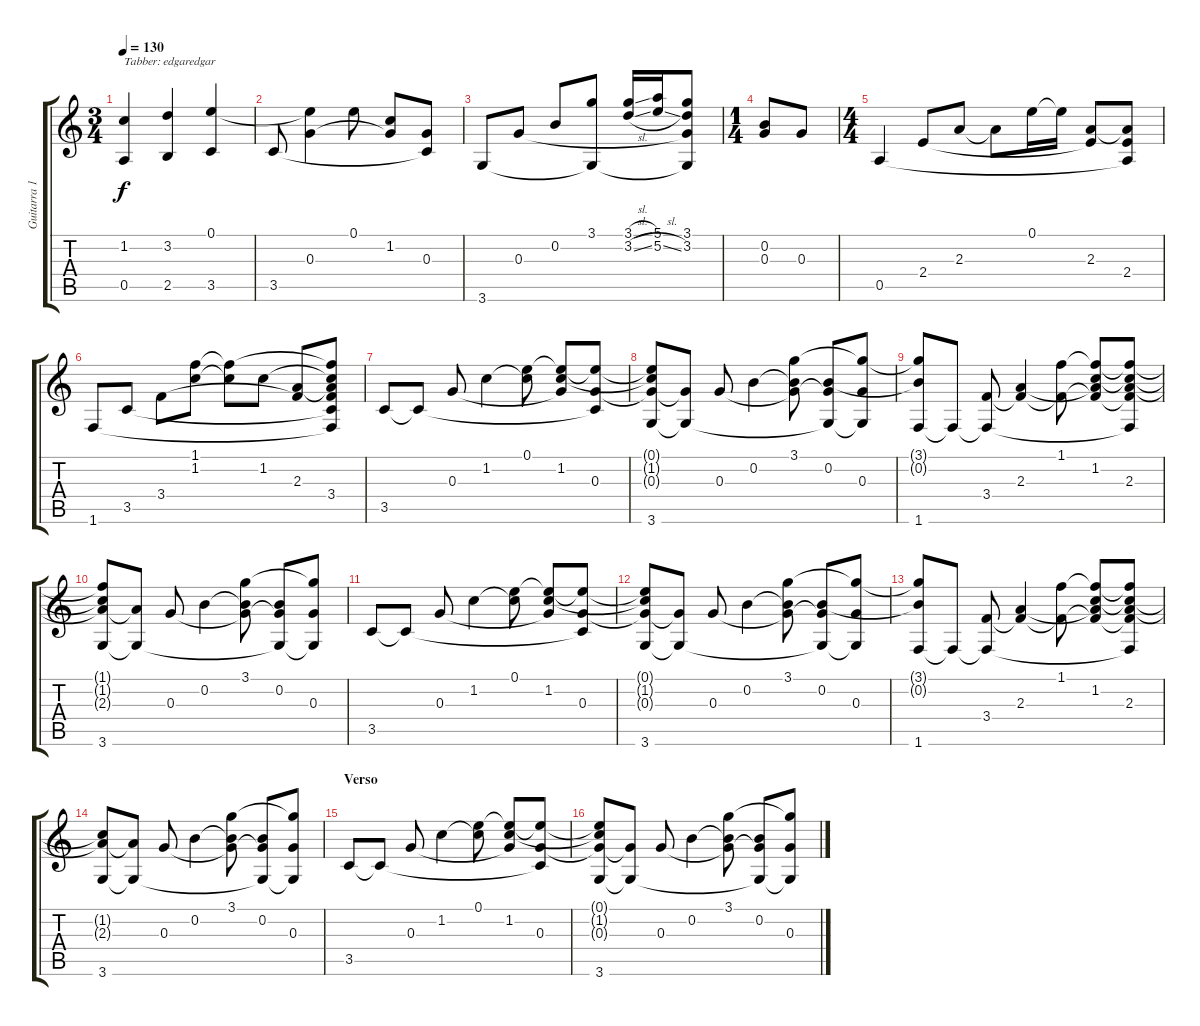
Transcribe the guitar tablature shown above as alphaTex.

\track ("Guitarra 1" "Guitarra 1") {instrument acousticguitarsteel}
\staff {score tabs}
\tuning (E4 B3 G3 D3 A2 E2) {hide}
\ts (3 4)
\tempo 130
\clef g2
\ks c
(1.2 0.5).4{txt "Tabber: edgaredgar" dy f instrument acousticguitarsteel} (3.2 2.5).4 (0.1 3.5).4 |
3.5.8 (0.1{t} 0.3).4 0.1.8 (1.2 0.3{t}).8 (0.3 3.5{t}).8 |
3.6.8 0.3.8 0.2.8 (3.1 3.6{t}).8 (3.1{sl} 3.2{sl}).16 (5.1 5.2{sl}).16 (3.1 3.2 0.3{t} 3.6{t}).8 |
\ts (1 4)
(0.2 0.3).8 0.3.8 |
\ts (4 4)
0.5.4 2.4.8 2.3.8 2.3{t}.8 0.1.16 0.1{t}.16 (2.3 2.4{t}).8 (2.3{t} 2.4 0.5{t}).8 |
1.6.8 3.5.8 3.4.8 (1.1 1.2).8 (1.1{t} 1.2{t}).8 1.2.8 (2.3 3.4{t}).8 (1.1{t} 1.2{t} 2.3{t} 3.4 3.5{t} 1.6{t}).8 |
3.5.8 3.5{t}.8 0.3.8 1.2.4 (0.1 1.2{t}).8 (0.1{t} 1.2 0.3{t}).8 (0.1{t} 0.3 3.5{t}).8 |
(0.1{t} 1.2{t} 0.3{t} 3.6).8 (0.3{t} 3.6{t}).8 0.3.8 0.2.4 (3.1 0.2{t} 0.3{t}).8 (0.2 0.3{t} 3.6{t}).8 (3.1{t} 0.3 3.6{t}).8 |
(3.1{t} 0.2{t} 1.6).8 1.6{t}.8 (3.4 1.6{t}).8 (2.3 3.4{t}).4 (1.1 3.4{t}).8 (1.1{t} 1.2 2.3{t} 3.4{t}).8 (1.1{t} 1.2{t} 2.3 3.4{t} 1.6{t}).8 |
(1.1{t} 1.2{t} 2.3{t} 3.6).8 (2.3{t} 3.6{t}).8 0.3.8 0.2.4 (3.1 0.2{t} 0.3{t}).8 (0.2 0.3{t} 3.6{t}).8 (3.1{t} 0.3 3.6{t}).8 |
3.5.8 3.5{t}.8 0.3.8 1.2.4 (0.1 1.2{t}).8 (0.1{t} 1.2 0.3{t}).8 (0.1{t} 0.3 3.5{t}).8 |
(0.1{t} 1.2{t} 0.3{t} 3.6).8 (0.3{t} 3.6{t}).8 0.3.8 0.2.4 (3.1 0.2{t} 0.3{t}).8 (0.2 0.3{t} 3.6{t}).8 (3.1{t} 0.3 3.6{t}).8 |
(3.1{t} 0.2{t} 1.6).8 1.6{t}.8 (3.4 1.6{t}).8 (2.3 3.4{t}).4 (1.1 3.4{t}).8 (1.1{t} 1.2 2.3{t} 3.4{t}).8 (1.1{t} 1.2{t} 2.3 3.4{t} 1.6{t}).8 |
(1.2{t} 2.3{t} 3.6).8 (2.3{t} 3.6{t}).8 0.3.8 0.2.4 (3.1 0.2{t} 0.3{t}).8 (0.2 0.3{t} 3.6{t}).8 (3.1{t} 0.3 3.6{t}).8 |
\section ("" "Verso")
3.5.8 3.5{t}.8 0.3.8 1.2.4 (0.1 1.2{t}).8 (0.1{t} 1.2 0.3{t}).8 (0.1{t} 0.3 3.5{t}).8 |
(0.1{t} 1.2{t} 0.3{t} 3.6).8 (0.3{t} 3.6{t}).8 0.3.8 0.2.4 (3.1 0.2{t} 0.3{t}).8 (0.2 0.3{t} 3.6{t}).8 (3.1{t} 0.3 3.6{t}).8
